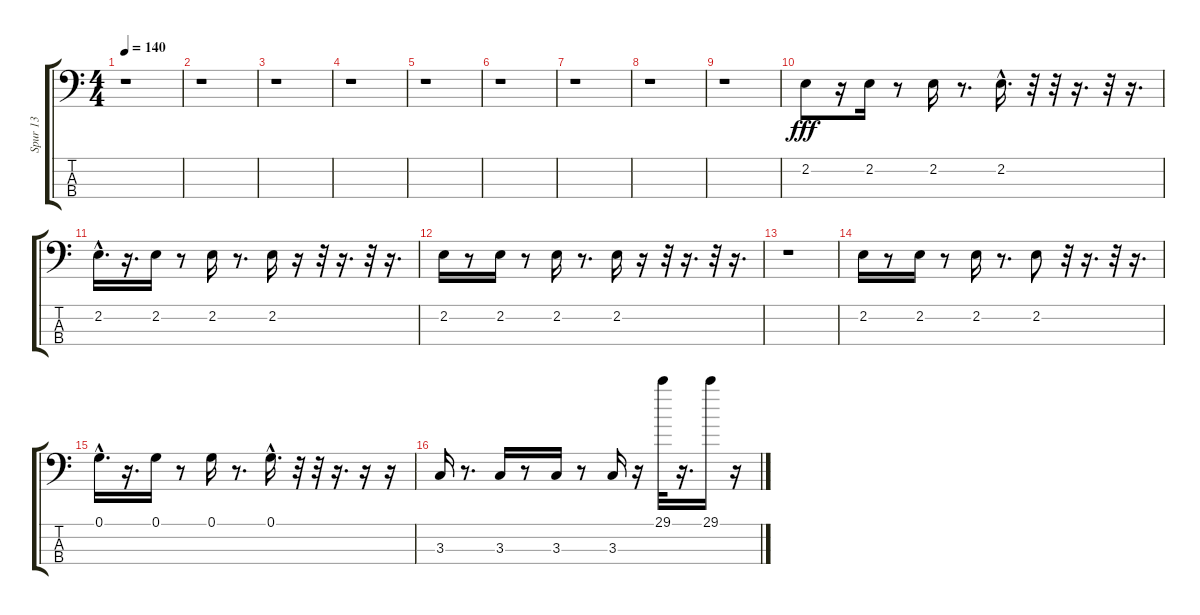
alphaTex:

\track ("Spur 13" "Spur 13") {instrument synthbass1}
\staff {score tabs}
\tuning (G2 D2 A1 E1) {hide}
\ts (4 4)
\tempo 140
\clef f4
\ks c
r.1{dy fff instrument synthbass1} |
r.1 |
r.1 |
r.1 |
r.1 |
r.1 |
r.1 |
r.1 |
r.1 |
2.2.8 r.16 2.2.16 r.8 2.2.16 r.8{d} 2.2{hac}.16{d} r.32 r.32 r.16{d} r.32 r.16{d} |
2.2{hac}.16{d} r.16{d} 2.2.16 r.8 2.2.16 r.8{d} 2.2.16 r.16 r.32 r.16{d} r.32 r.16{d} |
2.2.16 r.8 2.2.16 r.8 2.2.16 r.8{d} 2.2.16 r.16 r.32 r.16{d} r.32 r.16{d} |
r.1 |
2.2.16 r.8 2.2.16 r.8 2.2.16 r.8{d} 2.2.8 r.32 r.16{d} r.32 r.16{d} |
0.1{hac}.16{d} r.16{d} 0.1.16 r.8 0.1.16 r.8{d} 0.1{hac}.16{d} r.32 r.32 r.16{d} r.16 r.16 |
3.3.16 r.8{d} 3.3.16 r.8 3.3.16 r.8 3.3.16 r.16 29.1.32 r.16{d} 29.1.16 r.16
